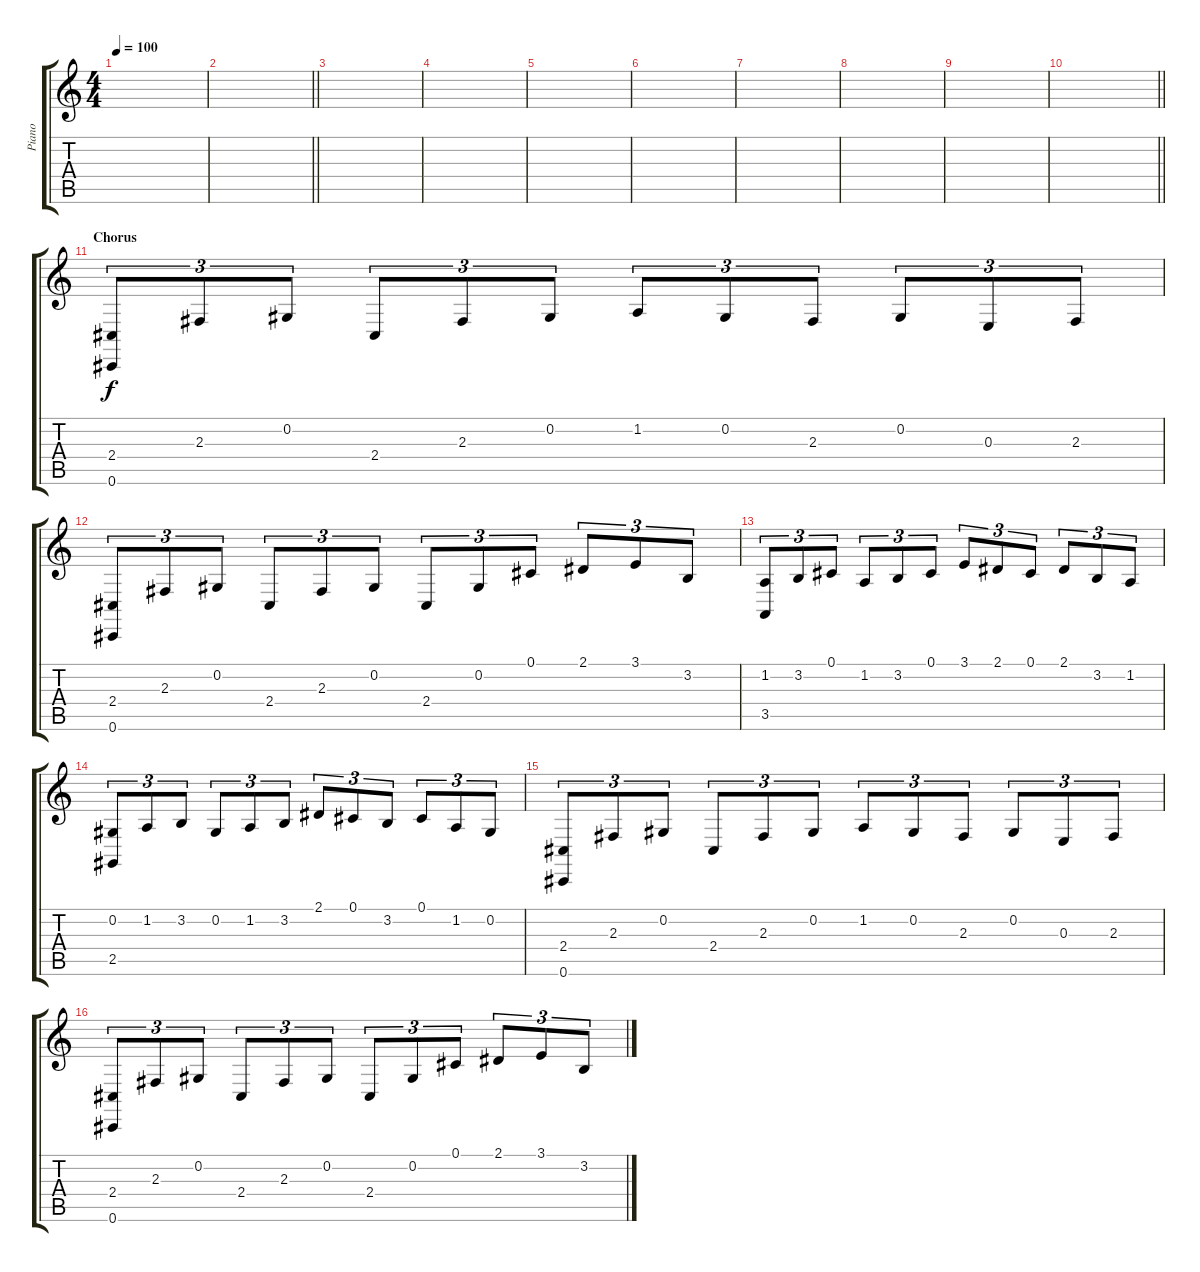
\track ("Piano" "Piano") {instrument electricgrandpiano}
\staff {score tabs}
\tuning (Db4 Ab3 E3 B2 Gb2 Db2) {hide}
\ts (4 4)
\tempo 100
\clef g2
\ks c
|
\barLineRight lightlight
|
|
|
|
|
|
|
|
\barLineRight lightlight
|
\section ("" "Chorus")
(2.4 0.6).8{tu (3 2)} 2.3.8{tu (3 2)} 0.2.8{tu (3 2)} 2.4.8{tu (3 2)} 2.3.8{tu (3 2)} 0.2.8{tu (3 2)} 1.2.8{tu (3 2)} 0.2.8{tu (3 2)} 2.3.8{tu (3 2)} 0.2.8{tu (3 2)} 0.3.8{tu (3 2)} 2.3.8{tu (3 2)} |
(2.4 0.6).8{tu (3 2)} 2.3.8{tu (3 2)} 0.2.8{tu (3 2)} 2.4.8{tu (3 2)} 2.3.8{tu (3 2)} 0.2.8{tu (3 2)} 2.4.8{tu (3 2)} 0.2.8{tu (3 2)} 0.1.8{tu (3 2)} 2.1.8{tu (3 2)} 3.1.8{tu (3 2)} 3.2.8{tu (3 2)} |
(1.2 3.5).8{tu (3 2)} 3.2.8{tu (3 2)} 0.1.8{tu (3 2)} 1.2.8{tu (3 2)} 3.2.8{tu (3 2)} 0.1.8{tu (3 2)} 3.1.8{tu (3 2)} 2.1.8{tu (3 2)} 0.1.8{tu (3 2)} 2.1.8{tu (3 2)} 3.2.8{tu (3 2)} 1.2.8{tu (3 2)} |
(0.2 2.5).8{tu (3 2)} 1.2.8{tu (3 2)} 3.2.8{tu (3 2)} 0.2.8{tu (3 2)} 1.2.8{tu (3 2)} 3.2.8{tu (3 2)} 2.1.8{tu (3 2)} 0.1.8{tu (3 2)} 3.2.8{tu (3 2)} 0.1.8{tu (3 2)} 1.2.8{tu (3 2)} 0.2.8{tu (3 2)} |
(2.4 0.6).8{tu (3 2)} 2.3.8{tu (3 2)} 0.2.8{tu (3 2)} 2.4.8{tu (3 2)} 2.3.8{tu (3 2)} 0.2.8{tu (3 2)} 1.2.8{tu (3 2)} 0.2.8{tu (3 2)} 2.3.8{tu (3 2)} 0.2.8{tu (3 2)} 0.3.8{tu (3 2)} 2.3.8{tu (3 2)} |
(2.4 0.6).8{tu (3 2)} 2.3.8{tu (3 2)} 0.2.8{tu (3 2)} 2.4.8{tu (3 2)} 2.3.8{tu (3 2)} 0.2.8{tu (3 2)} 2.4.8{tu (3 2)} 0.2.8{tu (3 2)} 0.1.8{tu (3 2)} 2.1.8{tu (3 2)} 3.1.8{tu (3 2)} 3.2.8{tu (3 2)}
